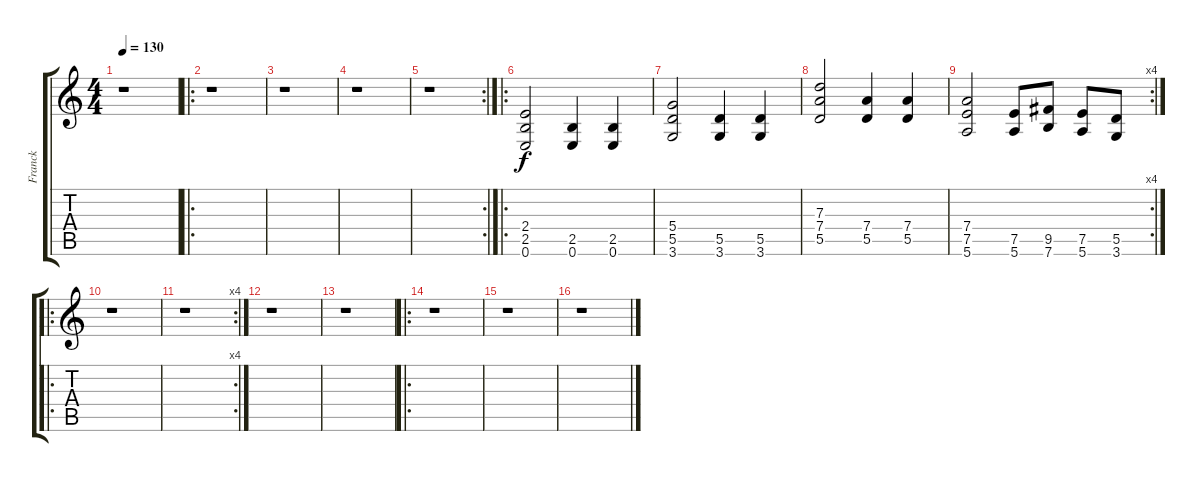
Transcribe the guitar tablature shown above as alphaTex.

\track ("Franck" "Franck") {instrument distortionguitar}
\staff {score tabs}
\tuning (E4 B3 G3 D3 A2 E2) {hide}
\ts (4 4)
\tempo 130
\clef g2
\ks c
r.1{dy f} |
\ro
r.1 |
r.1 |
r.1 |
\rc 2
r.1 |
\ro
(2.4 2.5 0.6).2 (2.5 0.6).4 (2.5 0.6).4 |
(5.4 5.5 3.6).2 (5.5 3.6).4 (5.5 3.6).4 |
(7.3 7.4 5.5).2 (7.4 5.5).4 (7.4 5.5).4 |
\rc 4
(7.4 7.5 5.6).2 (7.5 5.6).8 (9.5 7.6).8 (7.5 5.6).8 (5.5 3.6).8 |
\ro
r.1 |
\rc 4
r.1 |
r.1 |
r.1 |
\ro
r.1 |
r.1 |
r.1
